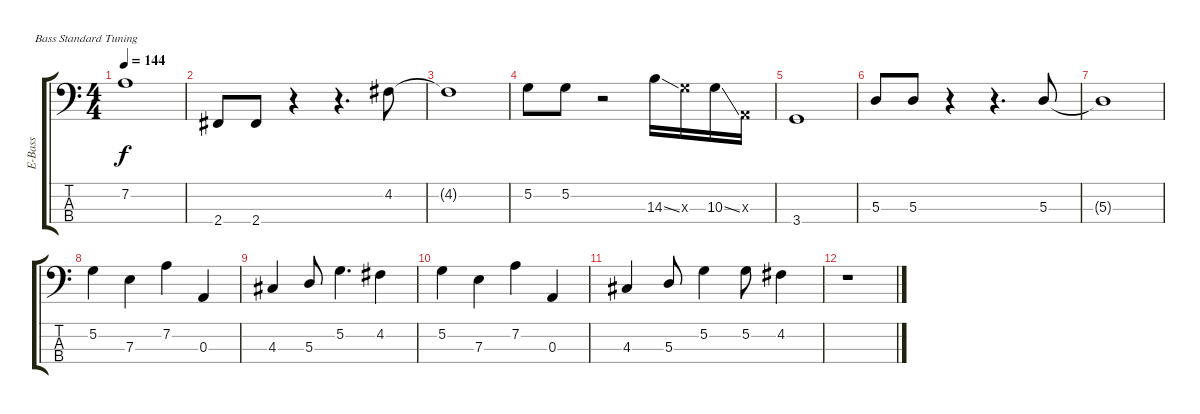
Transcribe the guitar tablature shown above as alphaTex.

\bracketExtendMode groupsimilarinstruments
\otherSystemsTrackNameOrientation horizontal
\track ("Bass" "E-Bass") {instrument electricbassfinger}
\staff {score tabs}
\tuning (G2 D2 A1 E1)
\ts (4 4)
\tempo 144
\clef f4
\ks c
7.2{t}.1{dy f beam Down} |
2.4{acc #}.8{beam Up} 2.4{acc #}.8{beam Up} r.4{beam Up} r.4{d beam Up} 4.2{acc #}.8{beam Down} |
4.2{t acc #}.1{beam Down} |
5.2.8{beam Down} 5.2.8{beam Down} r.2{beam Down} 14.3{ss}.16{beam Down} 10.3{x}.16{beam Down} 10.3{ss}.16{beam Down} 0.3{x}.16{beam Down} |
3.4.1{beam Up} |
5.3.8{beam Up} 5.3.8{beam Up} r.4{beam Up} r.4{d beam Up} 5.3.8{beam Up} |
5.3{t}.1{beam Down} |
5.2.4{beam Down} 7.3.4{beam Down} 7.2.4{beam Down} 0.3.4{beam Up} |
4.3{acc #}.4{beam Up} 5.3.8{beam Up} 5.2.4{d beam Down} 4.2{acc #}.4{beam Down} |
5.2.4{beam Down} 7.3.4{beam Down} 7.2.4{beam Down} 0.3.4{beam Up} |
4.3{acc #}.4{beam Up} 5.3.8{beam Up} 5.2.4{beam Down} 5.2.8{beam Down} 4.2{acc #}.4{beam Down} |
r.1{beam Down}
